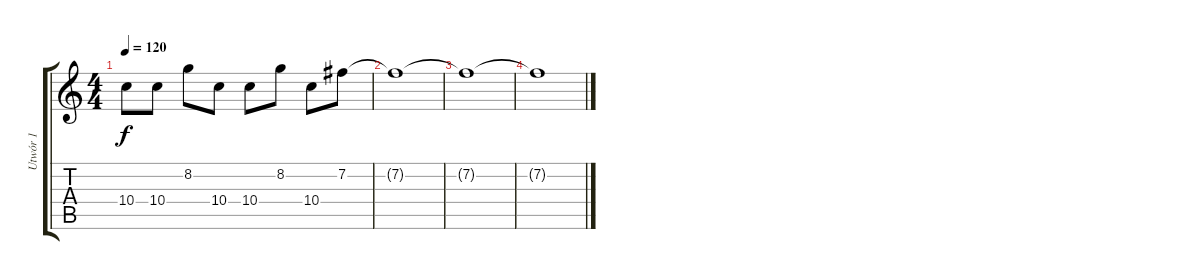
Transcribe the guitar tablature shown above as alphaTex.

\track ("Utwór 1" "Utwór 1") {instrument electricguitarclean}
\staff {score tabs}
\tuning (E4 B3 G3 D3 A2 E2) {hide}
\ts (4 4)
\tempo 120
\clef g2
\ks c
10.4.8{dy f} 10.4.8 8.2.8 10.4.8 10.4.8 8.2.8 10.4.8 7.2.8 |
7.2{t}.1 |
7.2{t}.1 |
7.2{t}.1
